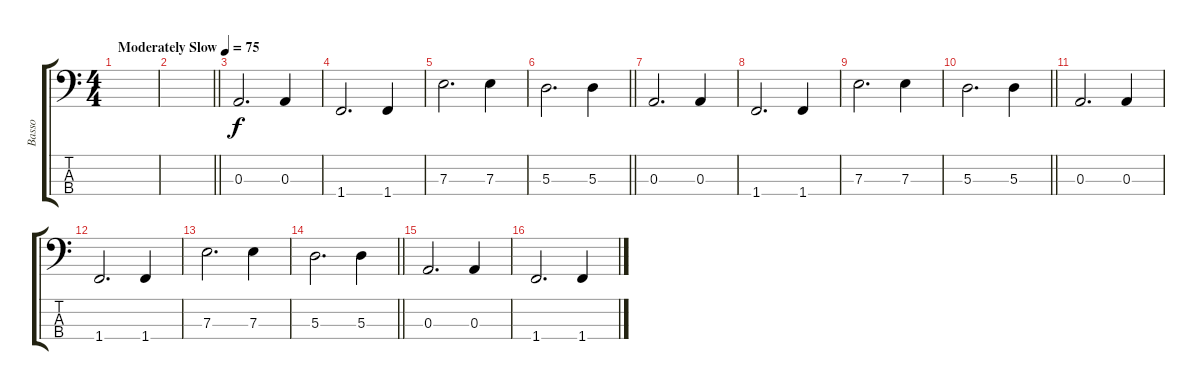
\track ("Basso" "Basso") {instrument electricbassfinger}
\staff {score tabs}
\tuning (G2 D2 A1 E1) {hide}
\ts (4 4)
\tempo (75 "Moderately Slow")
\clef f4
\ks c
|
\barLineRight lightlight
|
0.3.2{d} 0.3.4 |
1.4.2{d} 1.4.4 |
7.3.2{d} 7.3.4 |
\barLineRight lightlight
5.3.2{d} 5.3.4 |
0.3.2{d} 0.3.4 |
1.4.2{d} 1.4.4 |
7.3.2{d} 7.3.4 |
\barLineRight lightlight
5.3.2{d} 5.3.4 |
0.3.2{d} 0.3.4 |
1.4.2{d} 1.4.4 |
7.3.2{d} 7.3.4 |
\barLineRight lightlight
5.3.2{d} 5.3.4 |
0.3.2{d} 0.3.4 |
1.4.2{d} 1.4.4
